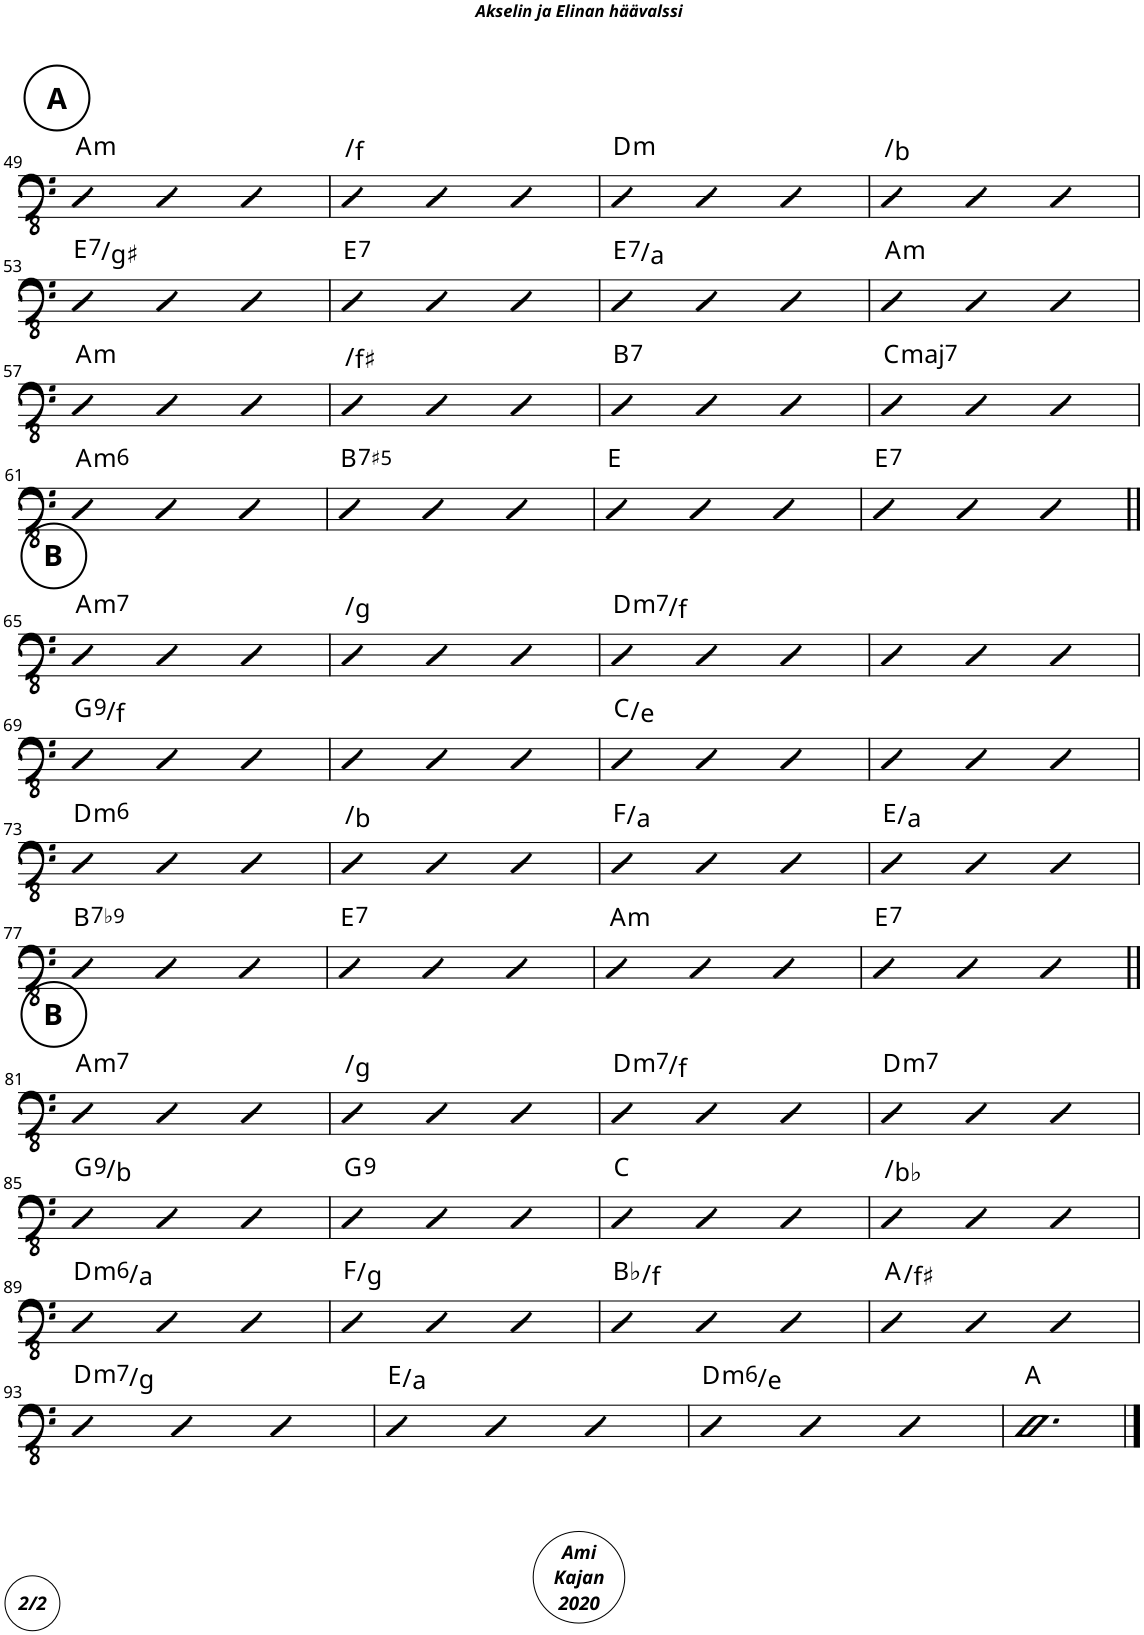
**kern	**harte
*part1	*part1
*staff1	*
*I"Piano	*
*I'Pno.	*
!!LO:PB:g=z
*clefFv4	*
*k[]	*
*M3/4	*
!!LO:REH:place=s1:a:B:cj:enc=circle:fs=14:t=A
=49	=49
!	!LO:H:kt=m
4EE	A:min
4EE	.
4EE	.
=50	=50
!	!LO:H:kt=N.C.
4EE	N
4EE	.
4EE	.
=51	=51
!	!LO:H:kt=m
4EE	D:min
4EE	.
4EE	.
=52	=52
!	!LO:H:kt=N.C.
4EE	N
4EE	.
4EE	.
!!LO:LB:g=z
=53	=53
!	!LO:H:kt=7
4EE	E:7/3
4EE	.
4EE	.
=54	=54
!	!LO:H:kt=7
4EE	E:7
4EE	.
4EE	.
=55	=55
!	!LO:H:kt=7
4EE	E:7/4
4EE	.
4EE	.
=56	=56
!	!LO:H:kt=m
4EE	A:min
4EE	.
4EE	.
!!LO:LB:g=z
=57	=57
!	!LO:H:kt=m
4EE	A:min
4EE	.
4EE	.
=58	=58
!	!LO:H:kt=N.C.
4EE	N
4EE	.
4EE	.
=59	=59
!	!LO:H:kt=7
4Fn	B:7
4EE	.
4EE	.
=60	=60
!	!LO:H:kt=maj7
4EE	C:maj7
4EE	.
4EE	.
!!LO:LB:g=z
=61	=61
!	!LO:H:kt=m6
4EE	A:min6
4EE	.
4EE	.
=62	=62
!	!LO:H:kt=7
4EE	B:(3,#5,b7)
4EE	.
4EE	.
=63	=63
4EE	E:maj
4EE	.
4EE	.
=64	=64
!	!LO:H:kt=7
4EE	E:7
4EE	.
4EE	.
!!LO:LB:g=z
!!LO:REH:place=s1:a:B:cj:enc=circle:fs=14:t=B
=65||	=65||
!	!LO:H:kt=m7
4EE	A:min7
4EE	.
4EE	.
=66	=66
!	!LO:H:kt=N.C.
4EE	N
4EE	.
4EE	.
=67	=67
!	!LO:H:kt=m7
4EE	D:min7/b3
4EE	.
4EE	.
=68	=68
4EE	.
4EE	.
4EE	.
!!LO:LB:g=z
=69	=69
!	!LO:H:kt=9
4EE	G:9/b7
4EE	.
4EE	.
=70	=70
4EE	.
4EE	.
4EE	.
=71	=71
4EE	C:maj/3
4EE	.
4EE	.
=72	=72
4EE	.
4EE	.
4EE	.
!!LO:LB:g=z
=73	=73
!	!LO:H:kt=m6
4EE	D:min6
4EE	.
4EE	.
=74	=74
!	!LO:H:kt=N.C.
4EE	N
4EE	.
4EE	.
=75	=75
4EE	F:maj/3
4EE	.
4EE	.
=76	=76
4EE	E:maj/4
4EE	.
4EE	.
!!LO:LB:g=z
=77	=77
!	!LO:H:kt=7
4EE	B:7(b9)
4EE	.
4EE	.
=78	=78
!	!LO:H:kt=7
4EE	E:7
4EE	.
4EE	.
=79	=79
!	!LO:H:kt=m
4EE	A:min
4EE	.
4EE	.
=80	=80
!	!LO:H:kt=7
4EE	E:7
4EE	.
4EE	.
!!LO:LB:g=z
!!LO:REH:place=s1:a:B:cj:enc=circle:fs=14:t=B
=81||	=81||
!	!LO:H:kt=m7
4EE	A:min7
4EE	.
4EE	.
=82	=82
!	!LO:H:kt=N.C.
4EE	N
4EE	.
4EE	.
=83	=83
!	!LO:H:kt=m7
4EE	D:min7/b3
4EE	.
4EE	.
=84	=84
!	!LO:H:kt=m7
4EE	D:min7
4EE	.
4EE	.
!!LO:LB:g=z
=85	=85
!	!LO:H:kt=9
4EE	G:9/3
4EE	.
4EE	.
=86	=86
!	!LO:H:kt=9
4EE	G:9
4EE	.
4EE	.
=87	=87
4EE	C:maj
4EE	.
4EE	.
=88	=88
!	!LO:H:kt=N.C.
4EE	N
4EE	.
4EE	.
!!LO:LB:g=z
=89	=89
!	!LO:H:kt=m6
4EE	D:min6/5
4EE	.
4EE	.
=90	=90
4EE	F:maj/2
4EE	.
4EE	.
=91	=91
4EE	Bb:maj/5
4EE	.
4EE	.
=92	=92
4EE	A:maj/6
4EE	.
4EE	.
!!LO:LB:g=z
=93	=93
!	!LO:H:kt=m7
4EE	D:min7/4
4EE	.
4EE	.
=94	=94
4EE	E:maj/4
4EE	.
4EE	.
=95	=95
!	!LO:H:kt=m6
4EE	D:min6/2
4EE	.
4EE	.
=96	=96
2.EE	A:maj
==	==
*-	*-
